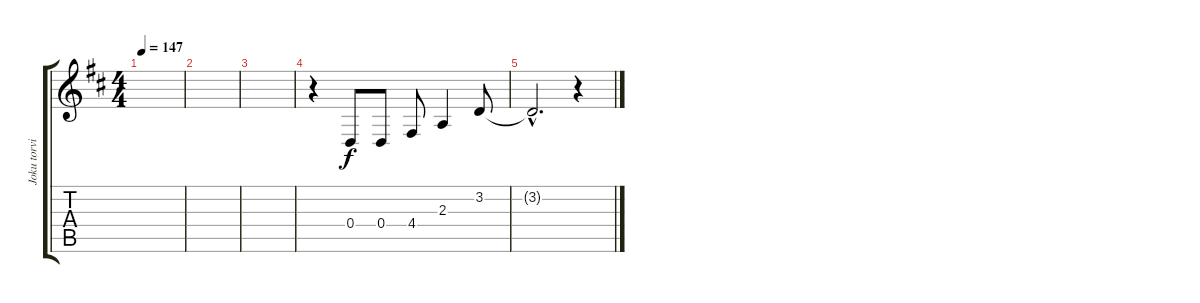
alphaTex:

\track ("Joku torvi" "Joku torvi") {instrument altosax}
\staff {score tabs}
\tuning (E4 B3 G3 D3 A2 E2) {hide}
\ts (4 4)
\tempo 147
\clef g2
\ks d
|
|
|
r.4 0.4.8 0.4.8 4.4.8 2.3.4 3.2.8 |
3.2{hac t}.2{d} r.4
